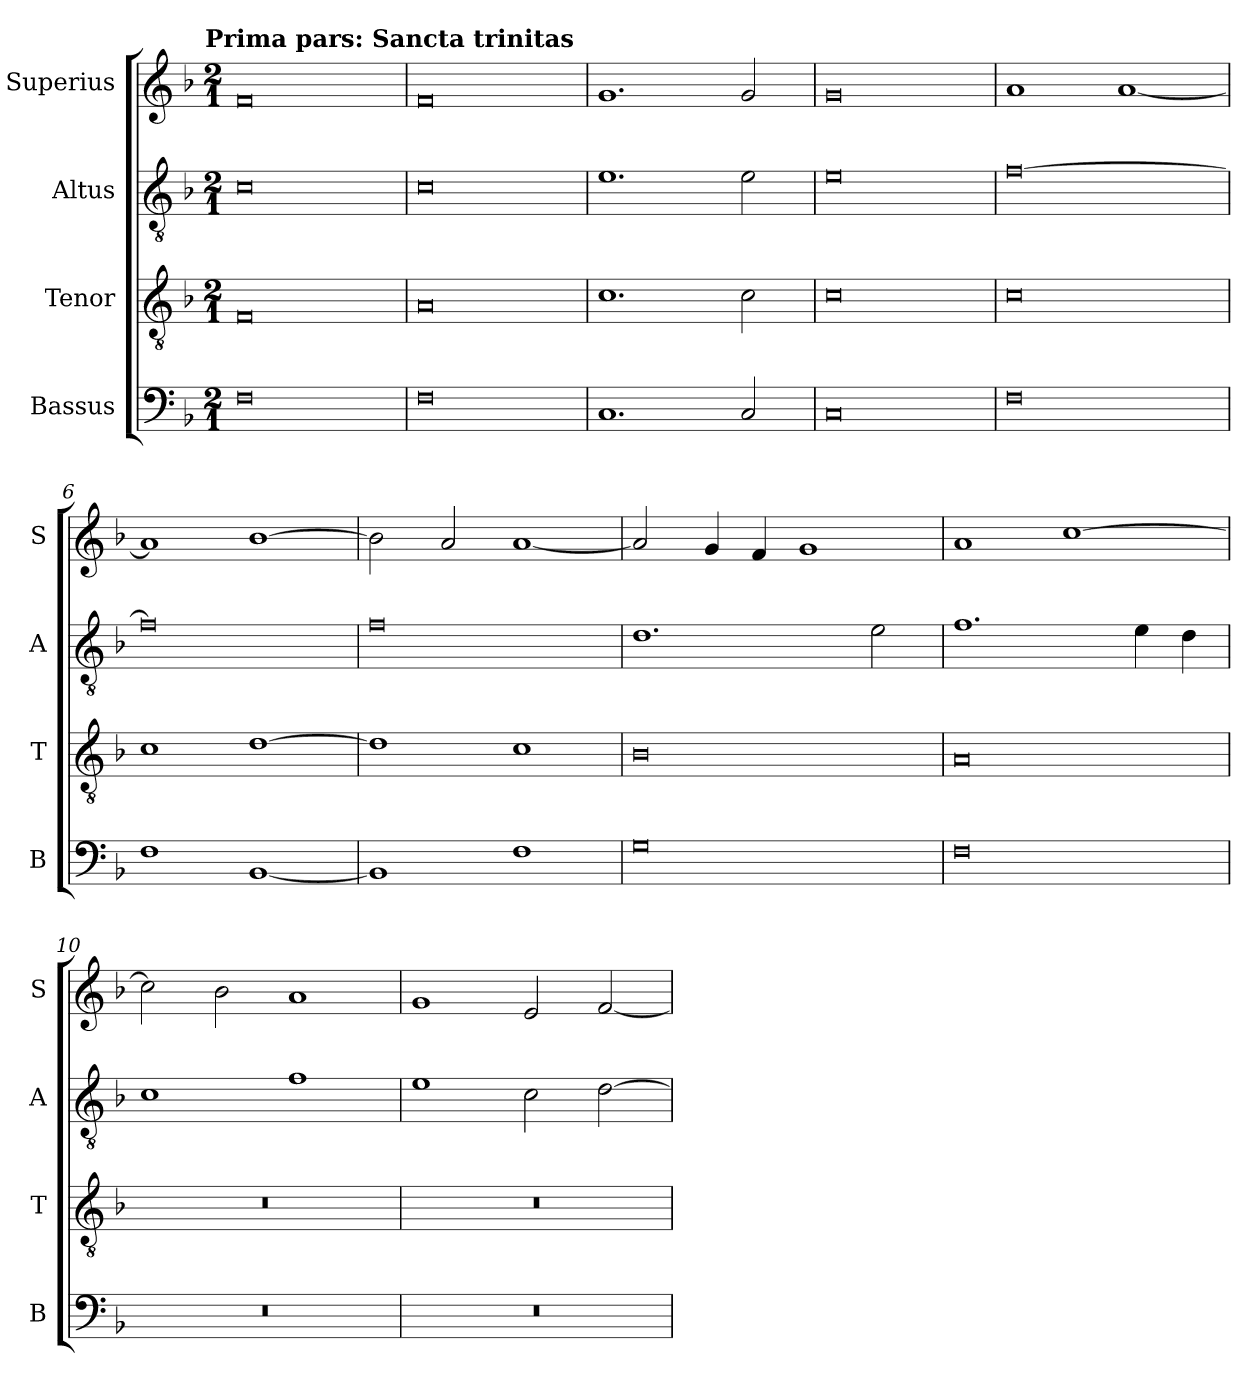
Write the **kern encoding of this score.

**kern	**kern	**kern	**kern
*part4	*part3	*part2	*part1
*staff4	*staff3	*staff2	*staff1
*I"Bassus	*I"Tenor	*I"Altus	*I"Superius
*I'B	*I'T	*I'A	*I'S
*clefF4	*clefGv2	*clefGv2	*clefG2
*k[b-]	*k[b-]	*k[b-]	*k[b-]
*F:	*F:	*F:	*F:
!!LO:TX:omd:t=Prima pars&colon; Sancta trinitas
*M2/1	*M2/1	*M2/1	*M2/1
=1	=1	=1	=1
0F	0F	0c	0f
=2	=2	=2	=2
0F	0A	0c	0f
=3	=3	=3	=3
1.C	1.c	1.e	1.g
2C	2c	2e	2g
=4	=4	=4	=4
0C	0c	0e	0g
=5	=5	=5	=5
0F	0c	[0f	1a
.	.	.	[1a
=6	=6	=6	=6
1F	1c	0f]	1a]
[1BB-	[1d	.	[1b-
=7	=7	=7	=7
1BB-]	1d]	0f	2b-]
.	.	.	2a
1F	1c	.	[1a
=8	=8	=8	=8
0G	0B-	1.d	2a]
.	.	.	4g
.	.	.	4f
.	.	.	1g
.	.	2e	.
=9	=9	=9	=9
0F	0A	1.f	1a
.	.	.	[1cc
.	.	4e	.
.	.	4d	.
=10	=10	=10	=10
0r	0r	1c	2cc]
.	.	.	2b-
.	.	1f	1a
=11	=11	=11	=11
0r	0r	1e	1g
.	.	2c	2e
.	.	[2d	[2f
=	=	=	=
*-	*-	*-	*-
